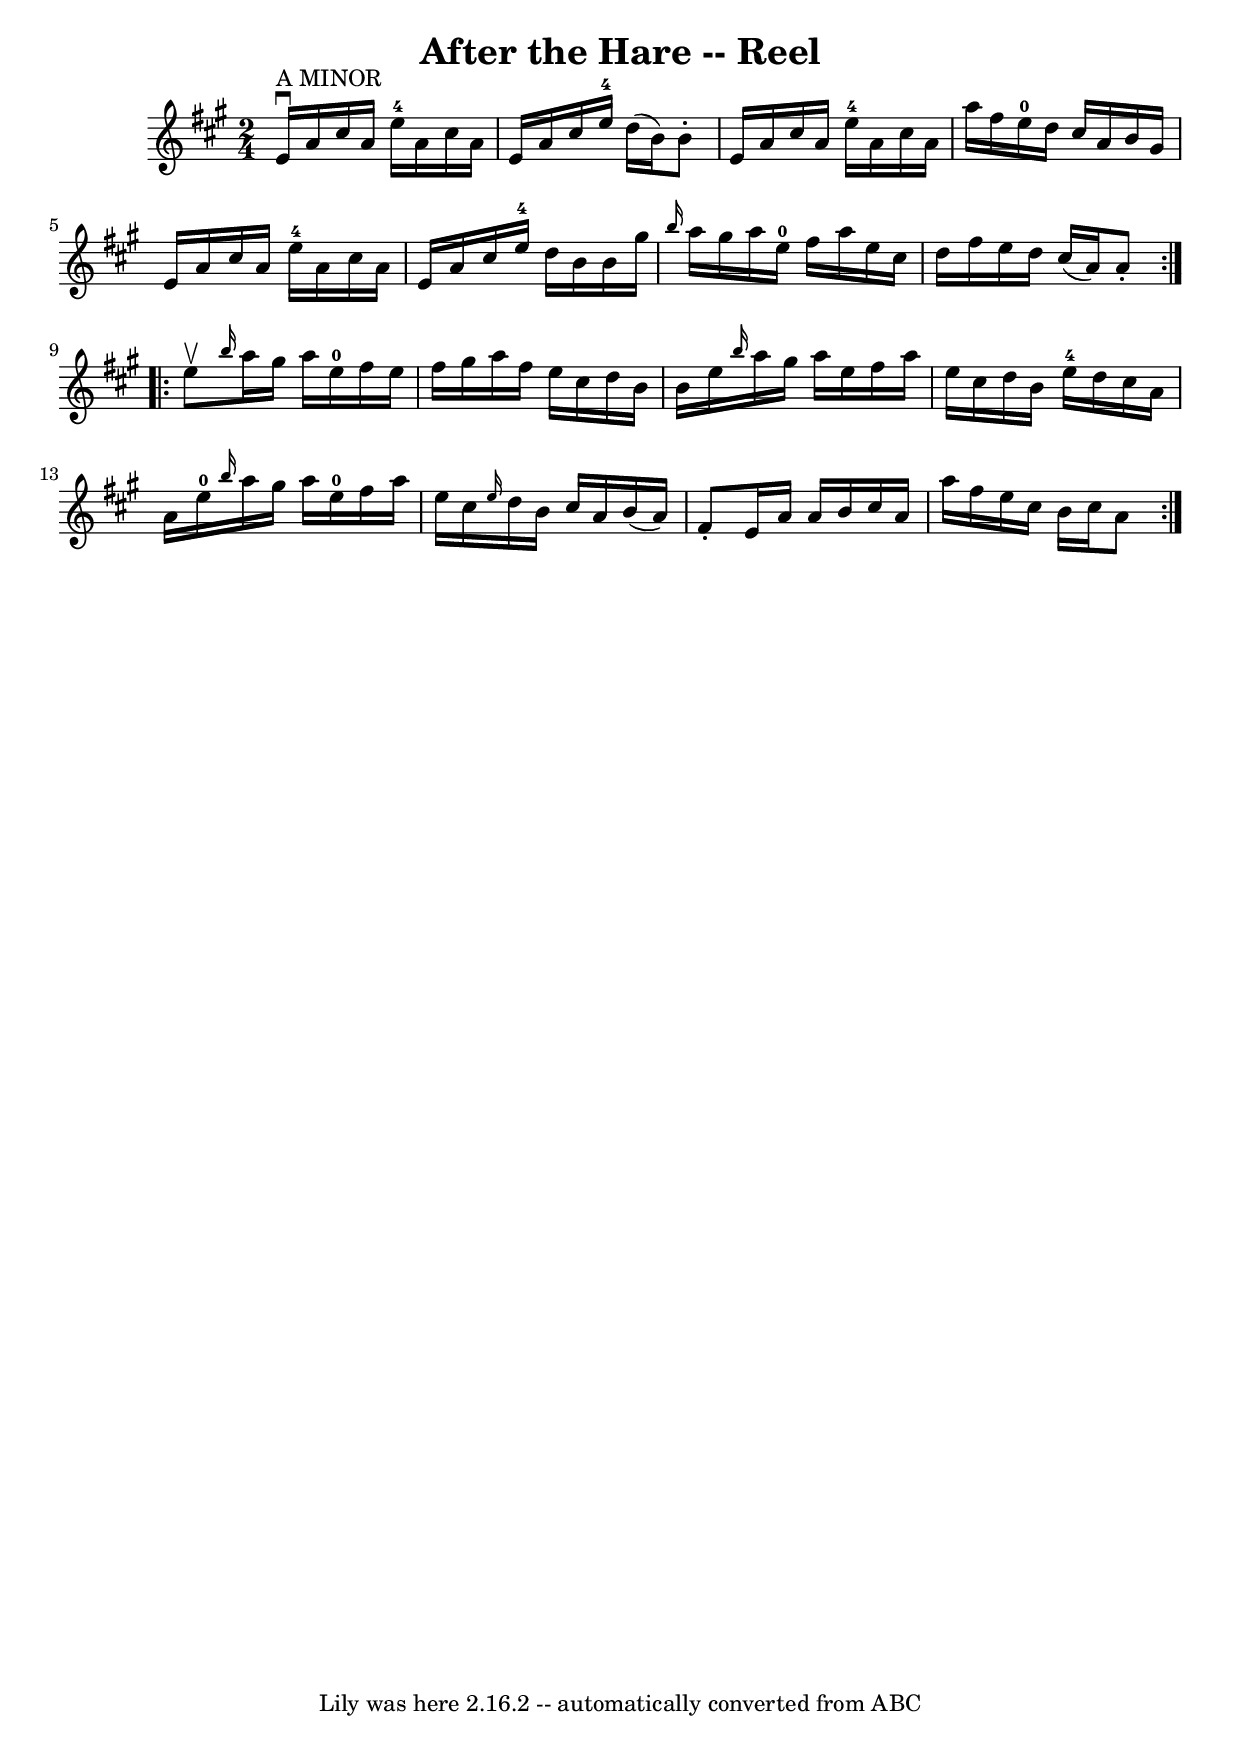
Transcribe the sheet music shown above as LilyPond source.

\version "2.16.2"
\include "Mammoth.ily"
\header {
  %% book = "Ryan's Mammoth Collection"
  crossRefNumber = "1"
  footnotes = "\\\\261"
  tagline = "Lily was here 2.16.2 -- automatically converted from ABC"
  title = "After the Hare -- Reel"

}
voicedefault =  {



  \repeat volta 2 {

    \time 2/4 
    \key a \major
    e'16^"A MINOR"^\downbow a'16 cis''16         a'16 e''16-4 a'16 cis''16 a'16     |
    e'16 a'16         cis''16 e''16-4 d''16 (b'16) b'8-.    |
    e'16 a'16        cis''16 a'16 e''16-4 a'16 cis''16 a'16     |
    a''16       fis''16 e''16-0 d''16 cis''16 a'16 b'16 gis'16      |
    e'16 a'16 cis''16 a'16 e''16-4 a'16 cis''16       a'16     |
    e'16 a'16 cis''16 e''16-4 d''16 b'16         b'16 gis''16     |
    \grace { b''16  
	   } a''16 gis''16 a''16         e''16-0 fis''16 a''16 e''16 cis''16     |
    d''16    
    fis''16 e''16 d''16 cis''16 (a'16) a'8-.   
  }     

  \repeat volta 2 {     e''8^\upbow  |
    \grace { b''16  
	   } a''16         gis''16 a''16 e''16-0 fis''16 e''16 fis''16 gis''16      |
    a''16 fis''16 e''16 cis''16 d''16 b'16 b'16         e''16     |
    \grace { b''16  
	   } a''16 gis''16 a''16 e''16         fis''16 a''16 e''16 cis''16     |
    d''16 b'16 e''16-4       d''16 cis''16 a'16 a'16 e''16-0    |
    \grace {    
      b''16  
    } a''16 gis''16 a''16 e''16-0 fis''16 a''16 e''16       cis''16     |
    \grace { e''16  
	   } d''16 b'16 cis''16 a'16        b'16 (a'16) fis'8-.    |
    e'16 a'16 a'16 b'16         cis''16 a'16 a''16 fis''16     |
    e''16 cis''16 b'16    
    cis''16 a'8    
  }   

}

\score{
  <<

    \context Staff="default"
    {
      \voicedefault 
      
    }

  >>
  \layout {
    
  }
  \midi {
  }

}
